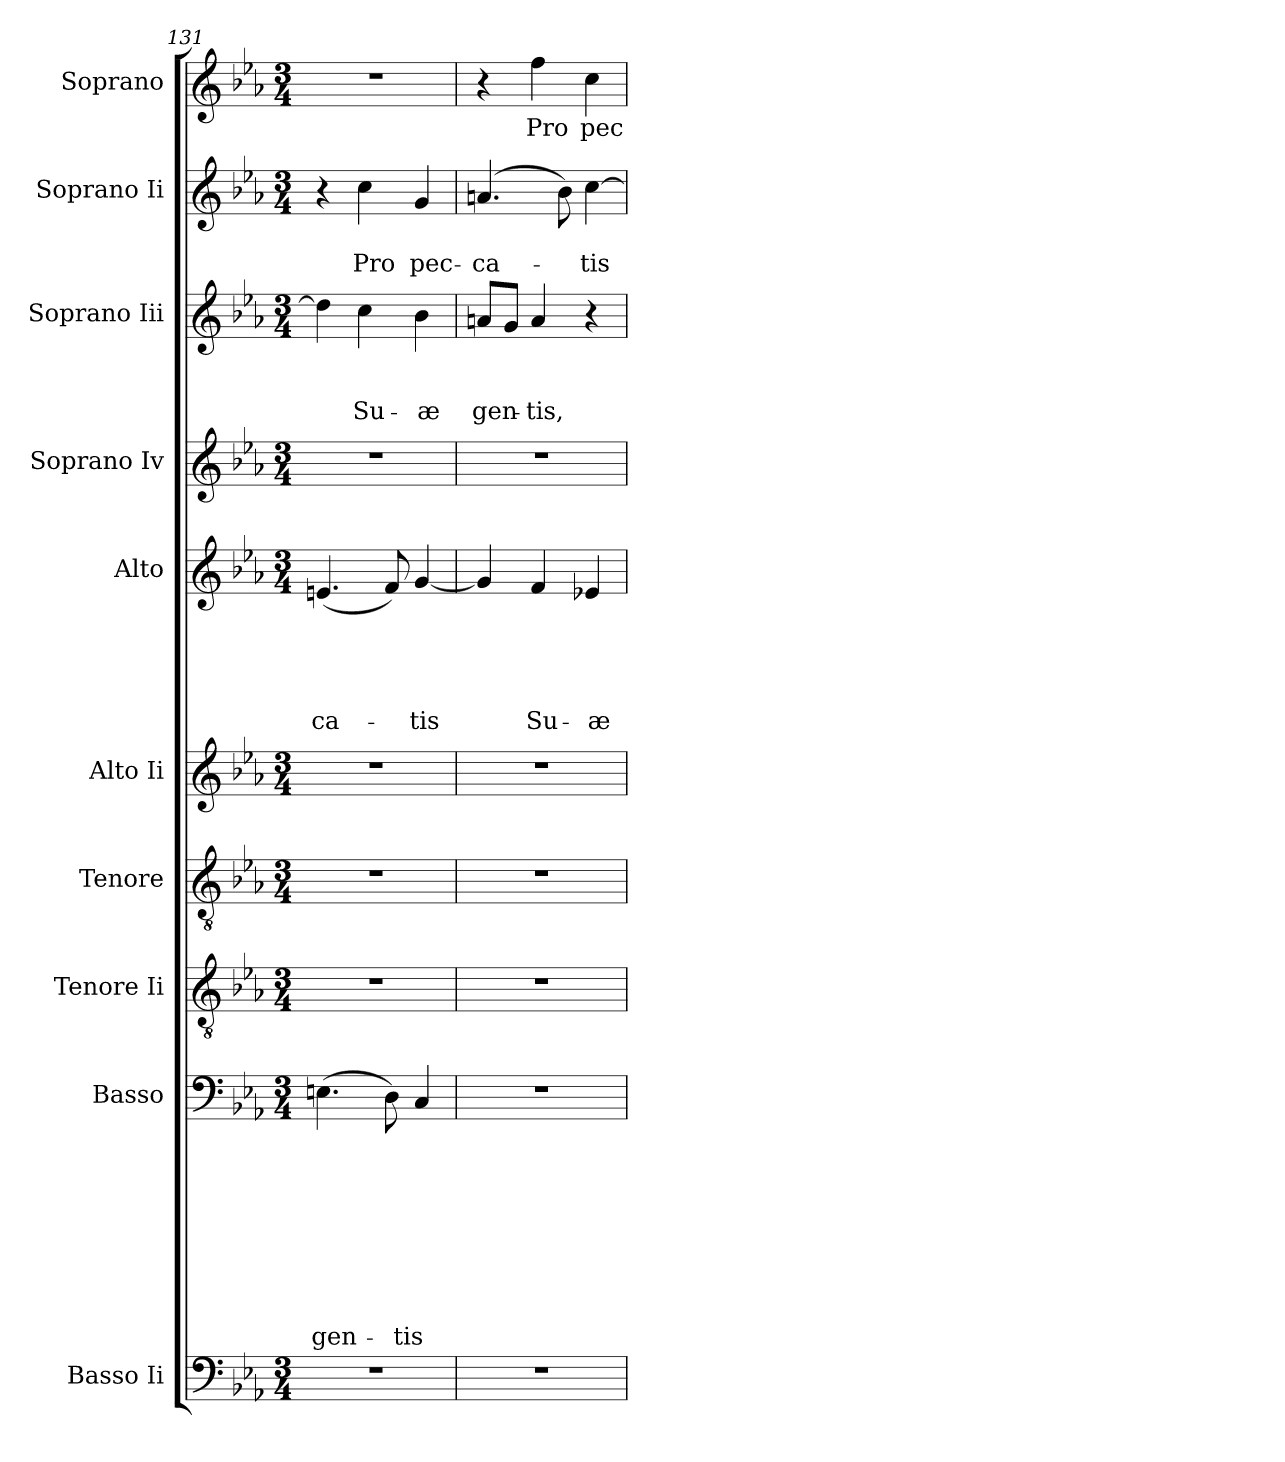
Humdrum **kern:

**kern	**kern	**text	**text	**text	**text	**text	**text	**text	**text	**text	**kern	**kern	**kern	**kern	**text	**text	**text	**text	**text	**kern	**kern	**text	**text	**text	**kern	**text	**text	**kern	**text
*part10	*part9	*part9	*part9	*part9	*part9	*part9	*part9	*part9	*part9	*part9	*part8	*part7	*part6	*part5	*part5	*part5	*part5	*part5	*part5	*part4	*part3	*part3	*part3	*part3	*part2	*part2	*part2	*part1	*part1
*staff10	*staff9	*staff9	*staff9	*staff9	*staff9	*staff9	*staff9	*staff9	*staff9	*staff9	*staff8	*staff7	*staff6	*staff5	*staff5	*staff5	*staff5	*staff5	*staff5	*staff4	*staff3	*staff3	*staff3	*staff3	*staff2	*staff2	*staff2	*staff1	*staff1
*I"Basso Ii	*I"Basso	*	*	*	*	*	*	*	*	*	*I"Tenore Ii	*I"Tenore	*I"Alto Ii	*I"Alto	*	*	*	*	*	*I"Soprano Iv	*I"Soprano Iii	*	*	*	*I"Soprano Ii	*	*	*I"Soprano	*
*clefF4	*clefF4	*	*	*	*	*	*	*	*	*	*clefGv2	*clefGv2	*clefG2	*clefG2	*	*	*	*	*	*clefG2	*clefG2	*	*	*	*clefG2	*	*	*clefG2	*
*k[b-e-a-]	*k[b-e-a-]	*	*	*	*	*	*	*	*	*	*k[b-e-a-]	*k[b-e-a-]	*k[b-e-a-]	*k[b-e-a-]	*	*	*	*	*	*k[b-e-a-]	*k[b-e-a-]	*	*	*	*k[b-e-a-]	*	*	*k[b-e-a-]	*
*E-:	*E-:	*	*	*	*	*	*	*	*	*	*E-:	*E-:	*E-:	*E-:	*	*	*	*	*	*E-:	*E-:	*	*	*	*E-:	*	*	*E-:	*
*M3/4	*M3/4	*	*	*	*	*	*	*	*	*	*M3/4	*M3/4	*M3/4	*M3/4	*	*	*	*	*	*M3/4	*M3/4	*	*	*	*M3/4	*	*	*M3/4	*
=131	=131	=131	=131	=131	=131	=131	=131	=131	=131	=131	=131	=131	=131	=131	=131	=131	=131	=131	=131	=131	=131	=131	=131	=131	=131	=131	=131	=131	=131
!LO:N:vis=1	!	!	!	!	!	!	!	!	!	!LO:LY:b	!LO:N:vis=1	!LO:N:vis=1	!LO:N:vis=1	!	!	!	!	!	!LO:LY:b	!LO:N:vis=1	!	!	!	!	!	!	!	!LO:N:vis=1	!
2.r	(>4.En\	.	.	.	.	.	.	.	.	gen-	2.r	2.r	2.r	(<4.en/	.	.	.	.	-ca-	2.r	4dd\]	.	.	.	4r	.	.	2.r	.
!	!	!	!	!	!	!	!	!	!	!	!	!	!	!	!	!	!	!	!	!	!	!	!	!LO:LY:b	!	!	!LO:LY:b	!	!
.	.	.	.	.	.	.	.	.	.	.	.	.	.	.	.	.	.	.	.	.	4cc\	.	.	Su-	4cc\	.	Pro	.	.
.	8D\)	.	.	.	.	.	.	.	.	.	.	.	.	8f/)	.	.	.	.	.	.	.	.	.	.	.	.	.	.	.
!	!	!	!	!	!	!	!	!	!	!LO:LY:b	!	!	!	!	!	!	!	!	!LO:LY:b	!	!	!	!	!LO:LY:b	!	!	!LO:LY:b	!	!
.	4C/	.	.	.	.	.	.	.	.	-tis	.	.	.	[<4g/	.	.	.	.	-tis	.	4b-\	.	.	-æ	4g/	.	pec-	.	.
=132	=132	=132	=132	=132	=132	=132	=132	=132	=132	=132	=132	=132	=132	=132	=132	=132	=132	=132	=132	=132	=132	=132	=132	=132	=132	=132	=132	=132	=132
!LO:N:vis=1	!LO:N:vis=1	!	!	!	!	!	!	!	!	!	!LO:N:vis=1	!LO:N:vis=1	!LO:N:vis=1	!	!	!	!	!	!	!LO:N:vis=1	!	!	!	!LO:LY:b	!	!	!LO:LY:b	!	!
2.r	2.r	.	.	.	.	.	.	.	.	.	2.r	2.r	2.r	4g/]	.	.	.	.	.	2.r	8an/L	.	.	gen-	(4.an/	.	-ca-	4r	.
.	.	.	.	.	.	.	.	.	.	.	.	.	.	.	.	.	.	.	.	.	8g/J	.	.	.	.	.	.	.	.
!	!	!	!	!	!	!	!	!	!	!	!	!	!	!	!	!	!	!	!LO:LY:b	!	!	!	!	!LO:LY:b	!	!	!	!	!LO:LY:b
.	.	.	.	.	.	.	.	.	.	.	.	.	.	4f/	.	.	.	.	Su-	.	4a/	.	.	-tis,	.	.	.	4ff\	Pro
.	.	.	.	.	.	.	.	.	.	.	.	.	.	.	.	.	.	.	.	.	.	.	.	.	8b-\)	.	.	.	.
!	!	!	!	!	!	!	!	!	!	!	!	!	!	!	!	!	!	!	!LO:LY:b	!	!	!	!	!	!	!	!LO:LY:b	!	!LO:LY:b
.	.	.	.	.	.	.	.	.	.	.	.	.	.	4e-X/	.	.	.	.	-æ	.	4r	.	.	.	[>4cc\	.	-tis	4cc\	pec-
=	=	=	=	=	=	=	=	=	=	=	=	=	=	=	=	=	=	=	=	=	=	=	=	=	=	=	=	=	=
*-	*-	*-	*-	*-	*-	*-	*-	*-	*-	*-	*-	*-	*-	*-	*-	*-	*-	*-	*-	*-	*-	*-	*-	*-	*-	*-	*-	*-	*-
